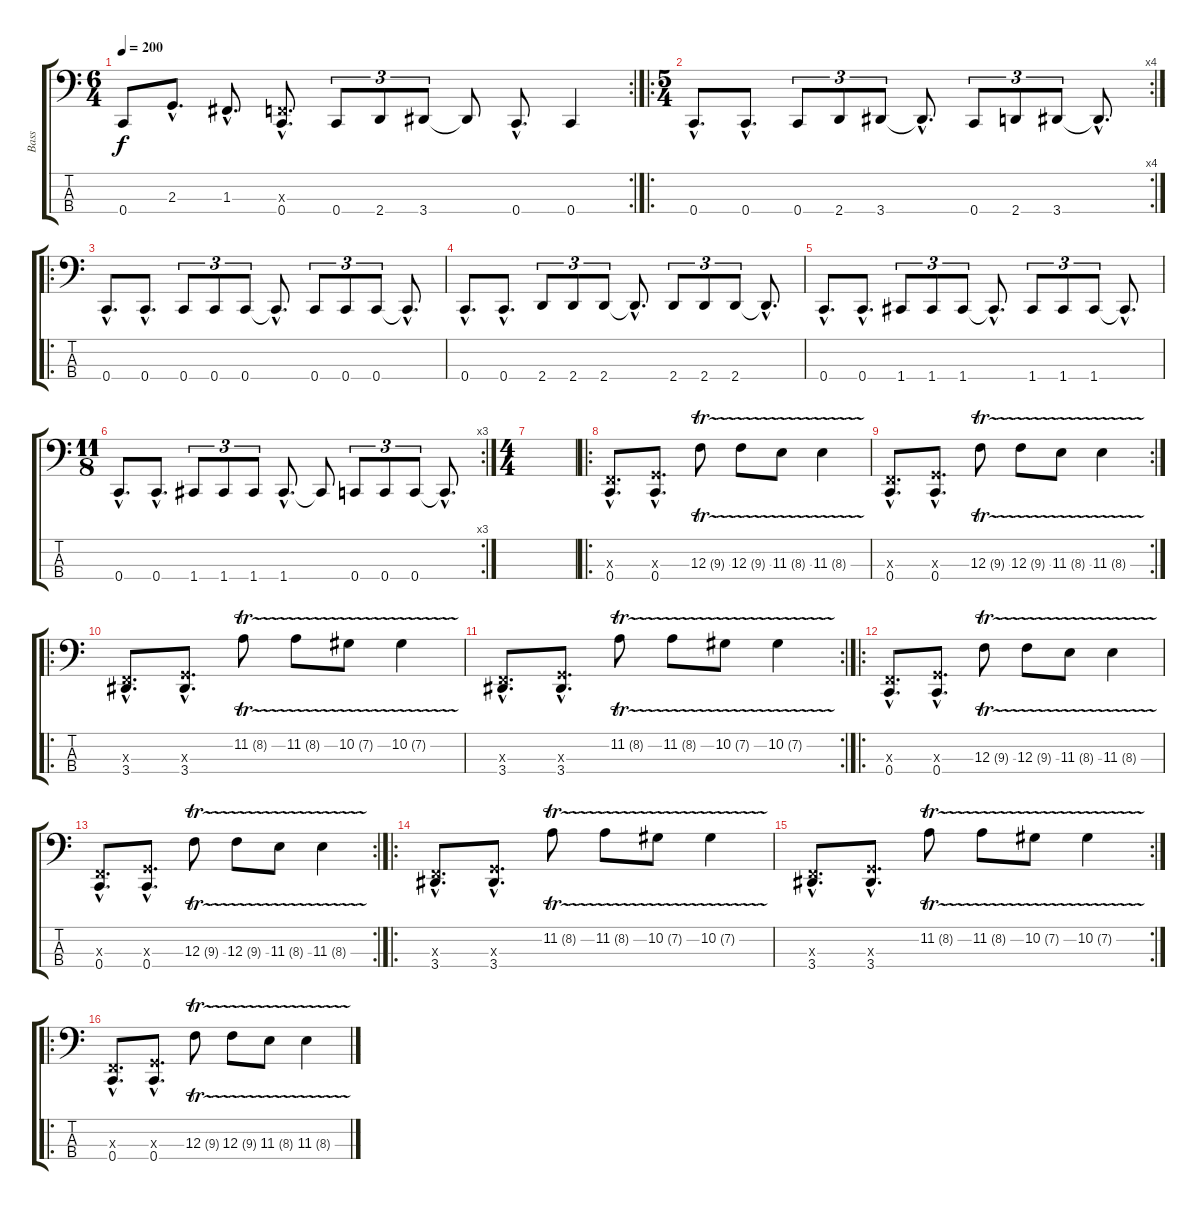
\track ("Bass" "Bass") {instrument electricbassfinger}
\staff {score tabs}
\tuning (Eb2 Bb1 F1 C1) {hide}
\rc 2
\ts (6 4)
\tempo 200
\clef f4
\ks c
0.4{t}.8{dy f} 2.3{hac}.8{d} 1.3{hac}.8{d} (0.3{hac x} 0.4{hac}).8{d} 0.4.8{tu (3 2)} 2.4.8{tu (3 2)} 3.4.8{tu (3 2)} 3.4{t}.8 0.4{hac}.8{d} 0.4.4 |
\ro
\rc 4
\ts (5 4)
0.4{hac}.8{d} 0.4{hac}.8{d} 0.4.8{tu (3 2)} 2.4.8{tu (3 2)} 3.4.8{tu (3 2)} 3.4{hac t}.8{d} 0.4.8{tu (3 2)} 2.4.8{tu (3 2)} 3.4.8{tu (3 2)} 3.4{hac t}.8{d} |
\ro
0.4{hac}.8{d} 0.4{hac}.8{d} 0.4.8{tu (3 2)} 0.4.8{tu (3 2)} 0.4.8{tu (3 2)} 0.4{hac t}.8{d} 0.4.8{tu (3 2)} 0.4.8{tu (3 2)} 0.4.8{tu (3 2)} 0.4{hac t}.8{d} |
0.4{hac}.8{d} 0.4{hac}.8{d} 2.4.8{tu (3 2)} 2.4.8{tu (3 2)} 2.4.8{tu (3 2)} 2.4{hac t}.8{d} 2.4.8{tu (3 2)} 2.4.8{tu (3 2)} 2.4.8{tu (3 2)} 2.4{hac t}.8{d} |
0.4{hac}.8{d} 0.4{hac}.8{d} 1.4.8{tu (3 2)} 1.4.8{tu (3 2)} 1.4.8{tu (3 2)} 1.4{hac t}.8{d} 1.4.8{tu (3 2)} 1.4.8{tu (3 2)} 1.4.8{tu (3 2)} 1.4{hac t}.8{d} |
\rc 3
\ts (11 8)
0.4{hac}.8{d} 0.4{hac}.8{d} 1.4.8{tu (3 2)} 1.4.8{tu (3 2)} 1.4.8{tu (3 2)} 1.4{hac}.8{d} 1.4{t}.8 0.4.8{tu (3 2)} 0.4.8{tu (3 2)} 0.4.8{tu (3 2)} 0.4{hac t}.8{d} |
\ts (4 4)
|
\ro
(0.3{hac x} 0.4{hac}).8{d} (2.3{hac x} 0.4{hac}).8{d} 12.3{tr (9 16)}.8 12.3{tr (9 16)}.8 11.3{tr (8 16)}.8 11.3{tr (8 16)}.4 |
\rc 2
(0.3{hac x} 0.4{hac}).8{d} (2.3{hac x} 0.4{hac}).8{d} 12.3{tr (9 16)}.8 12.3{tr (9 16)}.8 11.3{tr (8 16)}.8 11.3{tr (8 16)}.4 |
\ro
(0.3{hac x} 3.4{hac}).8{d} (2.3{hac x} 3.4{hac}).8{d} 11.2{tr (8 16)}.8 11.2{tr (8 16)}.8 10.2{tr (7 16)}.8 10.2{tr (7 16)}.4 |
\rc 2
(0.3{hac x} 3.4{hac}).8{d} (2.3{hac x} 3.4{hac}).8{d} 11.2{tr (8 16)}.8 11.2{tr (8 16)}.8 10.2{tr (7 16)}.8 10.2{tr (7 16)}.4 |
\ro
(0.3{hac x} 0.4{hac}).8{d} (2.3{hac x} 0.4{hac}).8{d} 12.3{tr (9 16)}.8 12.3{tr (9 16)}.8 11.3{tr (8 16)}.8 11.3{tr (8 16)}.4 |
\rc 2
(0.3{hac x} 0.4{hac}).8{d} (2.3{hac x} 0.4{hac}).8{d} 12.3{tr (9 16)}.8 12.3{tr (9 16)}.8 11.3{tr (8 16)}.8 11.3{tr (8 16)}.4 |
\ro
(0.3{hac x} 3.4{hac}).8{d} (2.3{hac x} 3.4{hac}).8{d} 11.2{tr (8 16)}.8 11.2{tr (8 16)}.8 10.2{tr (7 16)}.8 10.2{tr (7 16)}.4 |
\rc 2
(0.3{hac x} 3.4{hac}).8{d} (2.3{hac x} 3.4{hac}).8{d} 11.2{tr (8 16)}.8 11.2{tr (8 16)}.8 10.2{tr (7 16)}.8 10.2{tr (7 16)}.4 |
\ro
(0.3{hac x} 0.4{hac}).8{d} (2.3{hac x} 0.4{hac}).8{d} 12.3{tr (9 16)}.8 12.3{tr (9 16)}.8 11.3{tr (8 16)}.8 11.3{tr (8 16)}.4
